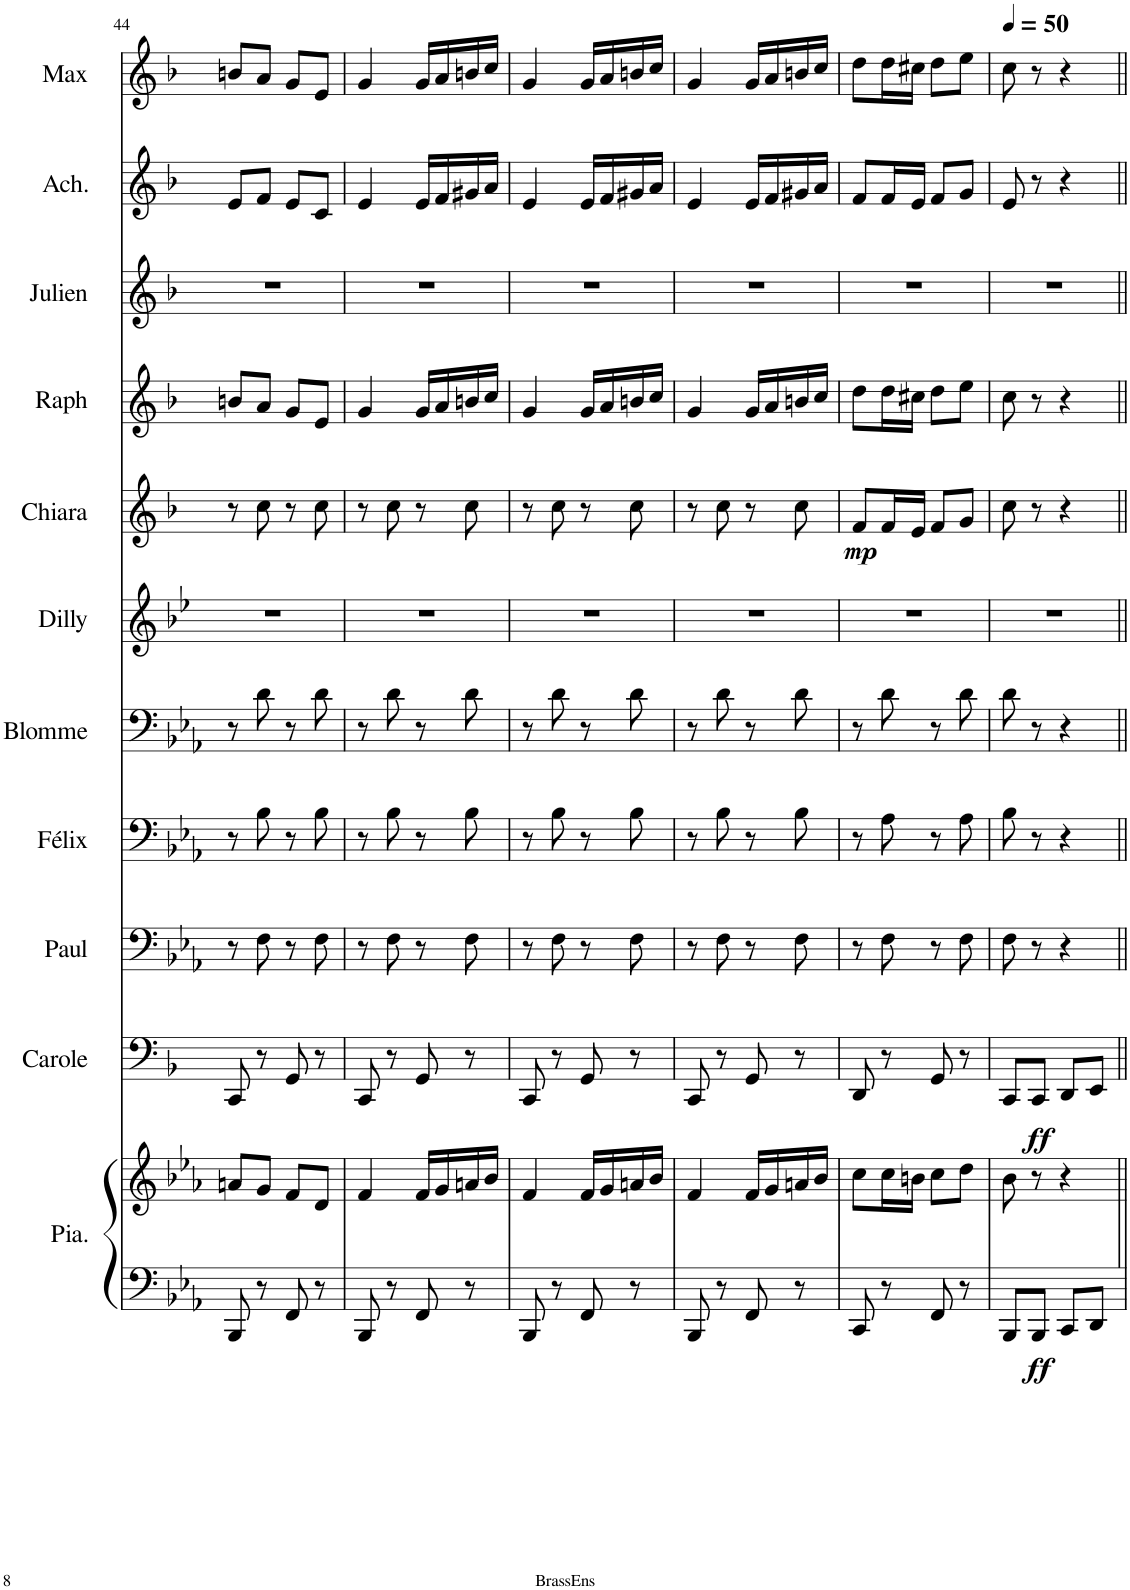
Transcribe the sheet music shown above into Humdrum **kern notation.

**kern	**kern	**dynam	**kern	**dynam	**kern	**kern	**kern	**kern	**kern	**dynam	**kern	**kern	**kern	**kern
*part11	*part11	*part11	*part10	*part10	*part9	*part8	*part7	*part6	*part5	*part5	*part4	*part3	*part2	*part1
*staff12	*staff11	*staff11/12	*staff10	*staff10	*staff9	*staff8	*staff7	*staff6	*staff5	*staff5	*staff4	*staff3	*staff2	*staff1
*I"Piano	*	*	*I"Carole	*	*I"Paul	*I"Félix	*I"Blomme	*I"Dilly	*I"Chiara	*	*I"Raphaël	*I"Frou-Frou	*I"Achille	*I"Maxime
*I'Pia.	*	*	*I'Carole	*	*I'Paul	*I'Félix	*I'Blomme	*I'Dilly	*I'Chiara	*	*I'Raph	*	*I'Ach.	*I'Max
!!LO:PB:g=z
*clefF4	*clefG2	*	*clefF4	*	*clefF4	*clefF4	*clefF4	*clefG2	*clefG2	*	*clefG2	*clefG2	*clefG2	*clefG2
*	*	*	*Trd1c2	*	*	*	*	*Trd4c7	*Trd1c2	*	*Trd1c2	*Trd1c2	*Trd1c2	*Trd1c2
*k[b-e-a-]	*k[b-e-a-]	*	*k[b-]	*	*k[b-e-a-]	*k[b-e-a-]	*k[b-e-a-]	*k[b-e-]	*k[b-]	*	*k[b-]	*k[b-]	*k[b-]	*k[b-]
*M2/4	*M2/4	*	*M2/4	*	*M2/4	*M2/4	*M2/4	*M2/4	*M2/4	*	*M2/4	*M2/4	*M2/4	*M2/4
=44	=44	=44	=44	=44	=44	=44	=44	=44	=44	=44	=44	=44	=44	=44
8BBB-/	8an/L	.	8CC/	.	8r	8r	8r	2r	8r	.	8bn/L	2r	8e/L	8bn/L
8r	8g/J	.	8r	.	8F\	8B-\	8d\	.	8cc\	.	8a/J	.	8f/J	8a/J
8FF/	8f/L	.	8GG/	.	8r	8r	8r	.	8r	.	8g/L	.	8e/L	8g/L
8r	8d/J	.	8r	.	8F\	8B-\	8d\	.	8cc\	.	8e/J	.	8c/J	8e/J
=45	=45	=45	=45	=45	=45	=45	=45	=45	=45	=45	=45	=45	=45	=45
8BBB-/	4f/	.	8CC/	.	8r	8r	8r	2r	8r	.	4g/	2r	4e/	4g/
8r	.	.	8r	.	8F\	8B-\	8d\	.	8cc\	.	.	.	.	.
8FF/	16f/LL	.	8GG/	.	8r	8r	8r	.	8r	.	16g/LL	.	16e/LL	16g/LL
.	16g/	.	.	.	.	.	.	.	.	.	16a/	.	16f/	16a/
8r	16an/	.	8r	.	8F\	8B-\	8d\	.	8cc\	.	16bn/	.	16g#X/	16bn/
.	16b-/JJ	.	.	.	.	.	.	.	.	.	16cc/JJ	.	16a/JJ	16cc/JJ
=46	=46	=46	=46	=46	=46	=46	=46	=46	=46	=46	=46	=46	=46	=46
8BBB-/	4f/	.	8CC/	.	8r	8r	8r	2r	8r	.	4g/	2r	4e/	4g/
8r	.	.	8r	.	8F\	8B-\	8d\	.	8cc\	.	.	.	.	.
8FF/	16f/LL	.	8GG/	.	8r	8r	8r	.	8r	.	16g/LL	.	16e/LL	16g/LL
.	16g/	.	.	.	.	.	.	.	.	.	16a/	.	16f/	16a/
8r	16an/	.	8r	.	8F\	8B-\	8d\	.	8cc\	.	16bn/	.	16g#X/	16bn/
.	16b-/JJ	.	.	.	.	.	.	.	.	.	16cc/JJ	.	16a/JJ	16cc/JJ
=47	=47	=47	=47	=47	=47	=47	=47	=47	=47	=47	=47	=47	=47	=47
8BBB-/	4f/	.	8CC/	.	8r	8r	8r	2r	8r	.	4g/	2r	4e/	4g/
8r	.	.	8r	.	8F\	8B-\	8d\	.	8cc\	.	.	.	.	.
8FF/	16f/LL	.	8GG/	.	8r	8r	8r	.	8r	.	16g/LL	.	16e/LL	16g/LL
.	16g/	.	.	.	.	.	.	.	.	.	16a/	.	16f/	16a/
8r	16an/	.	8r	.	8F\	8B-\	8d\	.	8cc\	.	16bn/	.	16g#X/	16bn/
.	16b-/JJ	.	.	.	.	.	.	.	.	.	16cc/JJ	.	16a/JJ	16cc/JJ
=48	=48	=48	=48	=48	=48	=48	=48	=48	=48	=48	=48	=48	=48	=48
!	!	!	!	!	!	!	!	!	!	!LO:DY:b	!	!	!	!
8CC/	8cc\L	.	8DD/	.	8r	8r	8r	2r	8f/L	mp	8dd\L	2r	8f/L	8dd\L
8r	16cc\L	.	8r	.	8F\	8A-\	8d\	.	16f/L	.	16dd\L	.	16f/L	16dd\L
.	16bn\JJ	.	.	.	.	.	.	.	16e/JJ	.	16cc#X\JJ	.	16e/JJ	16cc#X\JJ
8FF/	8cc\L	.	8GG/	.	8r	8r	8r	.	8f/L	.	8dd\L	.	8f/L	8dd\L
8r	8dd\J	.	8r	.	8F\	8A-\	8d\	.	8g/J	.	8ee\J	.	8g/J	8ee\J
=49	=49	=49	=49	=49	=49	=49	=49	=49	=49	=49	=49	=49	=49	=49
*	*	*	*	*	*	*	*	*	*	*	*	*	*	*MM50
8BBB-/L	8b-\	.	8CC/L	.	8F\	8B-\	8d\	2r	8cc\	.	8cc\	2r	8e/	8cc\
!	!	!LO:DY:b=2	!	!LO:DY:b	!	!	!	!	!	!	!	!	!	!
8BBB-/J	8r	ff	8CC/J	ff	8r	8r	8r	.	8r	.	8r	.	8r	8r
8CC/L	4r	.	8DD/L	.	4r	4r	4r	.	4r	.	4r	.	4r	4r
8DD/J	.	.	8EE/J	.	.	.	.	.	.	.	.	.	.	.
=||	=||	=||	=||	=||	=||	=||	=||	=||	=||	=||	=||	=||	=||	=||
*-	*-	*-	*-	*-	*-	*-	*-	*-	*-	*-	*-	*-	*-	*-
